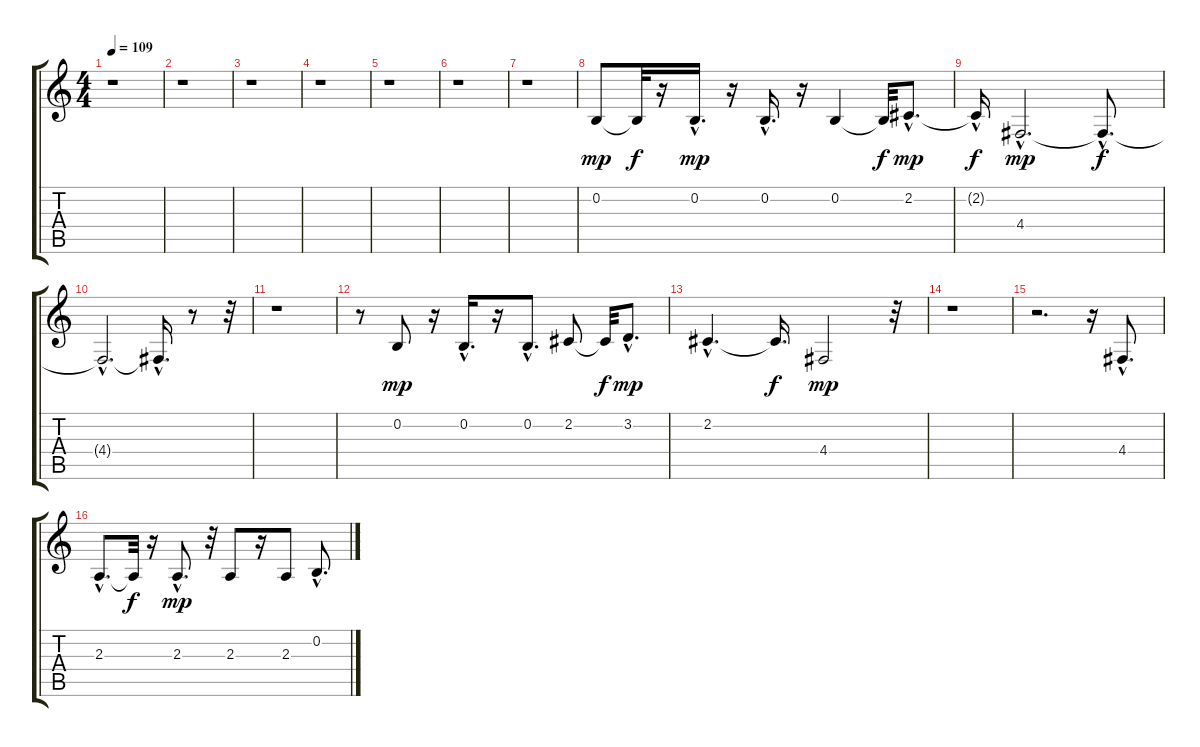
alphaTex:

\track "" {instrument bassoon}
\staff {score tabs}
\tuning (E4 B3 G3 D3 A2 E2) {hide}
\ts (4 4)
\tempo 109
\clef g2
\ks c
r.1{dy mp instrument bassoon} |
r.1 |
r.1 |
r.1 |
r.1 |
r.1 |
r.1 |
0.2.8 0.2{t}.32{dy f} r.16 0.2{hac}.16{d dy mp} r.16 0.2{hac}.16{d} r.16 0.2.4 0.2{t}.32{dy f} 2.2{hac}.8{d dy mp} |
2.2{hac t}.16{dy f} 4.4{hac}.2{d dy mp} 4.4{hac t}.8{d dy f} |
4.4{hac t}.2{d} 4.4{hac t}.16{d} r.8 r.32 |
r.1 |
r.8 0.2.8{dy mp} r.16 0.2{hac}.16{d} r.16 0.2{hac}.8{d} 2.2.8 2.2{t}.32{dy f} 3.2{hac}.8{d dy mp} |
2.2{hac}.4{d} 2.2{t}.16{d dy f} 4.4.2{dy mp} r.32 |
r.1 |
r.2{d} r.16 4.4{hac}.8{d} |
2.3{hac}.8{d} 2.3{t}.32{dy f} r.16 2.3{hac}.8{d dy mp} r.32 2.3.8 r.16 2.3.8 0.2{hac}.8{d}
